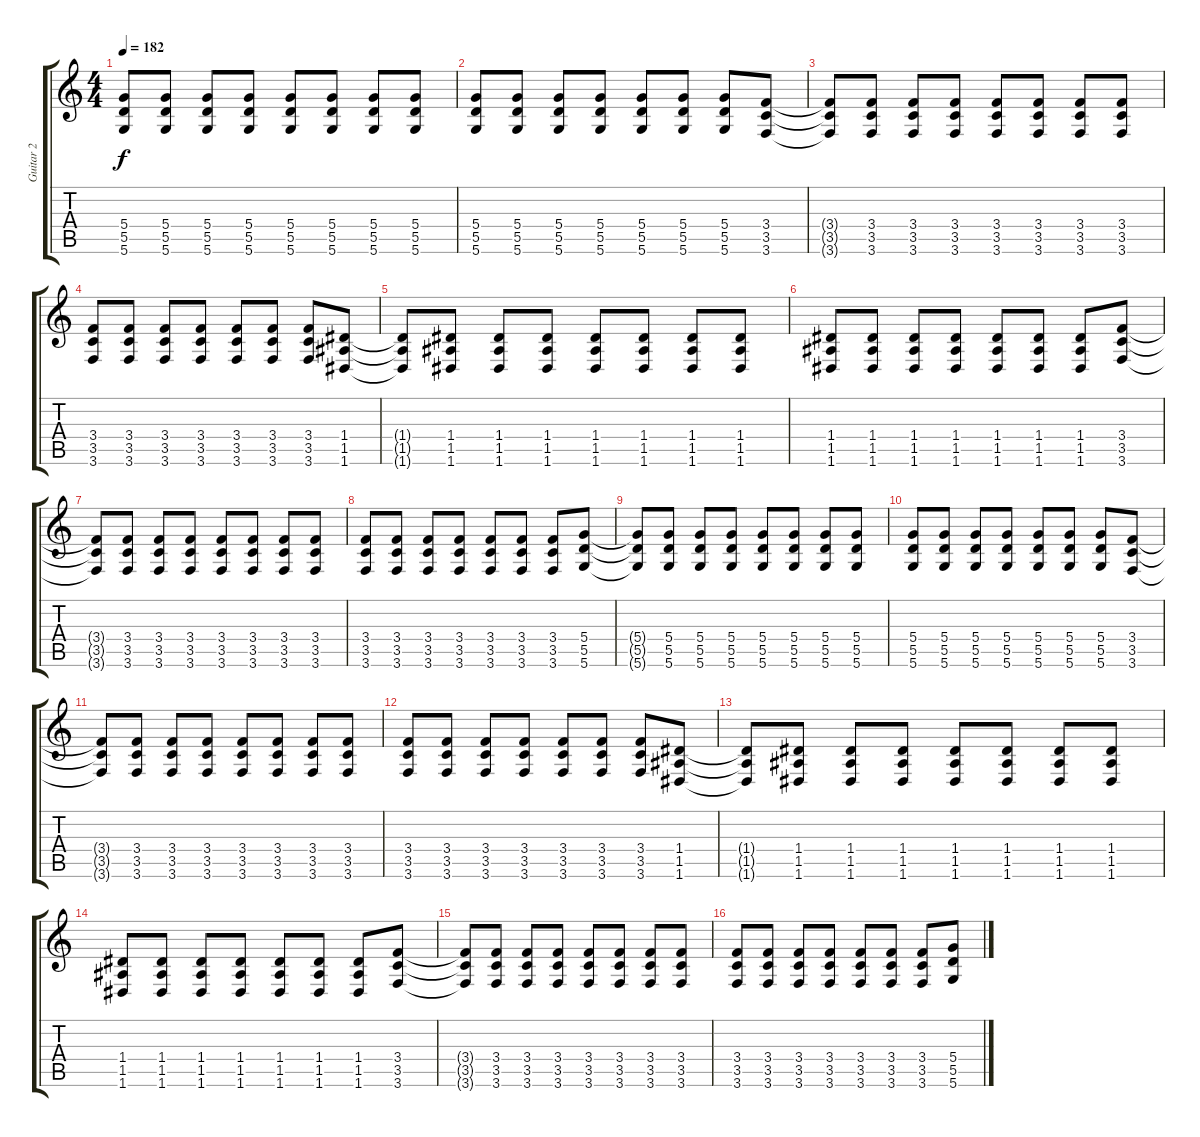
\track ("Guitar 2" "Guitar 2") {instrument distortionguitar}
\staff {score tabs}
\tuning (E4 B3 G3 D3 A2 D2) {hide}
\ts (4 4)
\tempo 182
\clef g2
\ks c
(5.4{t} 5.5{t} 5.6{t}).8{dy f volume 11} (5.4 5.5 5.6).8 (5.4 5.5 5.6).8 (5.4 5.5 5.6).8 (5.4 5.5 5.6).8 (5.4 5.5 5.6).8 (5.4 5.5 5.6).8 (5.4 5.5 5.6).8 |
(5.4 5.5 5.6).8 (5.4 5.5 5.6).8 (5.4 5.5 5.6).8 (5.4 5.5 5.6).8 (5.4 5.5 5.6).8 (5.4 5.5 5.6).8 (5.4 5.5 5.6).8 (3.4 3.5 3.6).8 |
(3.4{t} 3.5{t} 3.6{t}).8 (3.4 3.5 3.6).8 (3.4 3.5 3.6).8 (3.4 3.5 3.6).8 (3.4 3.5 3.6).8 (3.4 3.5 3.6).8 (3.4 3.5 3.6).8 (3.4 3.5 3.6).8 |
(3.4 3.5 3.6).8 (3.4 3.5 3.6).8 (3.4 3.5 3.6).8 (3.4 3.5 3.6).8 (3.4 3.5 3.6).8 (3.4 3.5 3.6).8 (3.4 3.5 3.6).8 (1.4 1.5 1.6).8 |
(1.4{t} 1.5{t} 1.6{t}).8{volume 10} (1.4 1.5 1.6).8 (1.4 1.5 1.6).8 (1.4 1.5 1.6).8 (1.4 1.5 1.6).8 (1.4 1.5 1.6).8 (1.4 1.5 1.6).8 (1.4 1.5 1.6).8 |
(1.4 1.5 1.6).8 (1.4 1.5 1.6).8 (1.4 1.5 1.6).8 (1.4 1.5 1.6).8 (1.4 1.5 1.6).8 (1.4 1.5 1.6).8 (1.4 1.5 1.6).8 (3.4 3.5 3.6).8 |
(3.4{t} 3.5{t} 3.6{t}).8 (3.4 3.5 3.6).8 (3.4 3.5 3.6).8 (3.4 3.5 3.6).8 (3.4 3.5 3.6).8 (3.4 3.5 3.6).8 (3.4 3.5 3.6).8 (3.4 3.5 3.6).8 |
(3.4 3.5 3.6).8 (3.4 3.5 3.6).8 (3.4 3.5 3.6).8 (3.4 3.5 3.6).8 (3.4 3.5 3.6).8 (3.4 3.5 3.6).8 (3.4 3.5 3.6).8 (5.4 5.5 5.6).8 |
(5.4{t} 5.5{t} 5.6{t}).8{volume 8} (5.4 5.5 5.6).8 (5.4 5.5 5.6).8 (5.4 5.5 5.6).8 (5.4 5.5 5.6).8 (5.4 5.5 5.6).8 (5.4 5.5 5.6).8 (5.4 5.5 5.6).8 |
(5.4 5.5 5.6).8 (5.4 5.5 5.6).8 (5.4 5.5 5.6).8 (5.4 5.5 5.6).8 (5.4 5.5 5.6).8 (5.4 5.5 5.6).8 (5.4 5.5 5.6).8 (3.4 3.5 3.6).8 |
(3.4{t} 3.5{t} 3.6{t}).8 (3.4 3.5 3.6).8 (3.4 3.5 3.6).8 (3.4 3.5 3.6).8 (3.4 3.5 3.6).8 (3.4 3.5 3.6).8 (3.4 3.5 3.6).8 (3.4 3.5 3.6).8 |
(3.4 3.5 3.6).8 (3.4 3.5 3.6).8 (3.4 3.5 3.6).8 (3.4 3.5 3.6).8 (3.4 3.5 3.6).8 (3.4 3.5 3.6).8 (3.4 3.5 3.6).8 (1.4 1.5 1.6).8 |
(1.4{t} 1.5{t} 1.6{t}).8{volume 5} (1.4 1.5 1.6).8 (1.4 1.5 1.6).8 (1.4 1.5 1.6).8 (1.4 1.5 1.6).8 (1.4 1.5 1.6).8 (1.4 1.5 1.6).8 (1.4 1.5 1.6).8 |
(1.4 1.5 1.6).8 (1.4 1.5 1.6).8 (1.4 1.5 1.6).8 (1.4 1.5 1.6).8 (1.4 1.5 1.6).8 (1.4 1.5 1.6).8 (1.4 1.5 1.6).8 (3.4 3.5 3.6).8 |
(3.4{t} 3.5{t} 3.6{t}).8 (3.4 3.5 3.6).8 (3.4 3.5 3.6).8 (3.4 3.5 3.6).8 (3.4 3.5 3.6).8 (3.4 3.5 3.6).8 (3.4 3.5 3.6).8 (3.4 3.5 3.6).8 |
(3.4 3.5 3.6).8 (3.4 3.5 3.6).8 (3.4 3.5 3.6).8 (3.4 3.5 3.6).8 (3.4 3.5 3.6).8 (3.4 3.5 3.6).8 (3.4 3.5 3.6).8 (5.4 5.5 5.6).8
